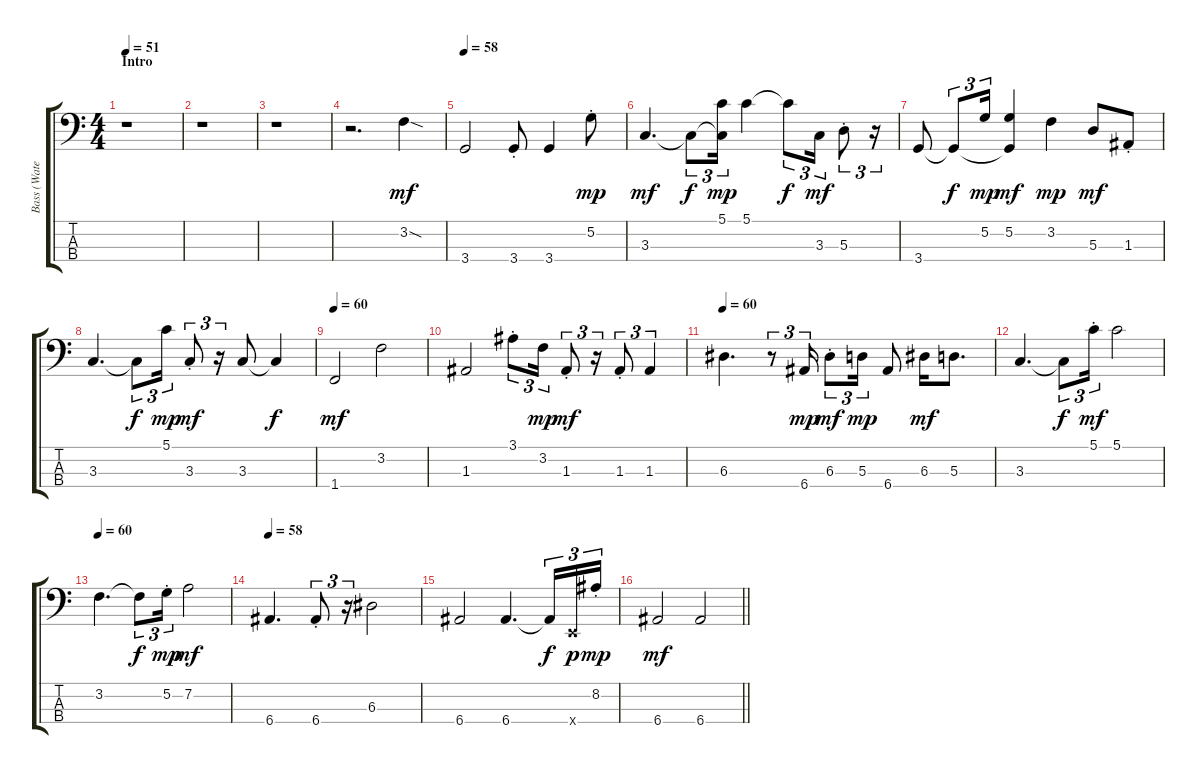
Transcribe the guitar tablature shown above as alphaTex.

\track ("Bass (Waters)" "Bass (Wate") {instrument electricbasspick}
\staff {score tabs}
\tuning (G2 D2 A1 E1) {hide}
\ts (4 4)
\section ("" "Intro")
\tempo 51
\tempo 57
\tempo 51
\clef f4
\ks c
r.1{dy mf volume 12 instrument electricbasspick} |
r.1 |
r.1 |
r.2{d} 3.2{sod}.4 |
\tempo 58
3.4.2 3.4{st}.8 3.4.4 5.2{st}.8{dy mp} |
3.3.4{d dy mf} 3.3{t}.8{tu (3 2) dy f} (5.1 3.3{t}).16{tu (3 2) dy mp} 5.1.4 5.1{t}.8{tu (3 2) dy f} 3.3.16{tu (3 2) dy mf} 5.3{st}.8{tu (3 2)} r.16{tu (3 2)} |
3.4.8 3.4{t}.8{tu (3 2) dy f} 5.2.16{tu (3 2) dy mp} (5.2 3.4{t}).4{dy mf} 3.2.4{dy mp} 5.3.8{dy mf} 1.3{st}.8 |
3.3.4{d} 3.3{t}.8{tu (3 2) dy f} 5.1.16{tu (3 2) dy mp} 3.3{st}.8{tu (3 2) dy mf} r.16{tu (3 2)} 3.3.8 3.3{t}.4{dy f} |
\tempo 60
1.4.2{dy mf} 3.2.2 |
1.3.2 3.1{st}.8{tu (3 2)} 3.2.16{tu (3 2) dy mp} 1.3{st}.8{tu (3 2) dy mf} r.16{tu (3 2)} 1.3{st}.8{tu (3 2)} 1.3.4{tu (3 2)} |
\tempo 60
6.3.4{d} r.8{tu (3 2)} 6.4.16{tu (3 2) dy mp} 6.3{st}.8{tu (3 2) dy mf} 5.3.16{tu (3 2) dy mp} 6.4.8 6.3.16{dy mf} 5.3.8{d} |
3.3.4{d} 3.3{t}.8{tu (3 2) dy f} 5.1{st}.16{tu (3 2) dy mf} 5.1.2 |
\tempo 60
3.2.4{d} 3.2{t}.8{tu (3 2) dy f} 5.2{st}.16{tu (3 2) dy mp} 7.2.2{dy mf} |
\tempo 58
6.4.4{d} 6.4{st}.8{tu (3 2)} r.16{tu (3 2)} 6.3.2 |
6.4.2 6.4.4{d} 6.4{t}.16{tu (3 2) dy f} 0.4{x}.16{tu (3 2) dy p} 8.2{st}.16{tu (3 2) dy mp} |
\barLineRight lightlight
6.4.2{dy mf} 6.4.2
